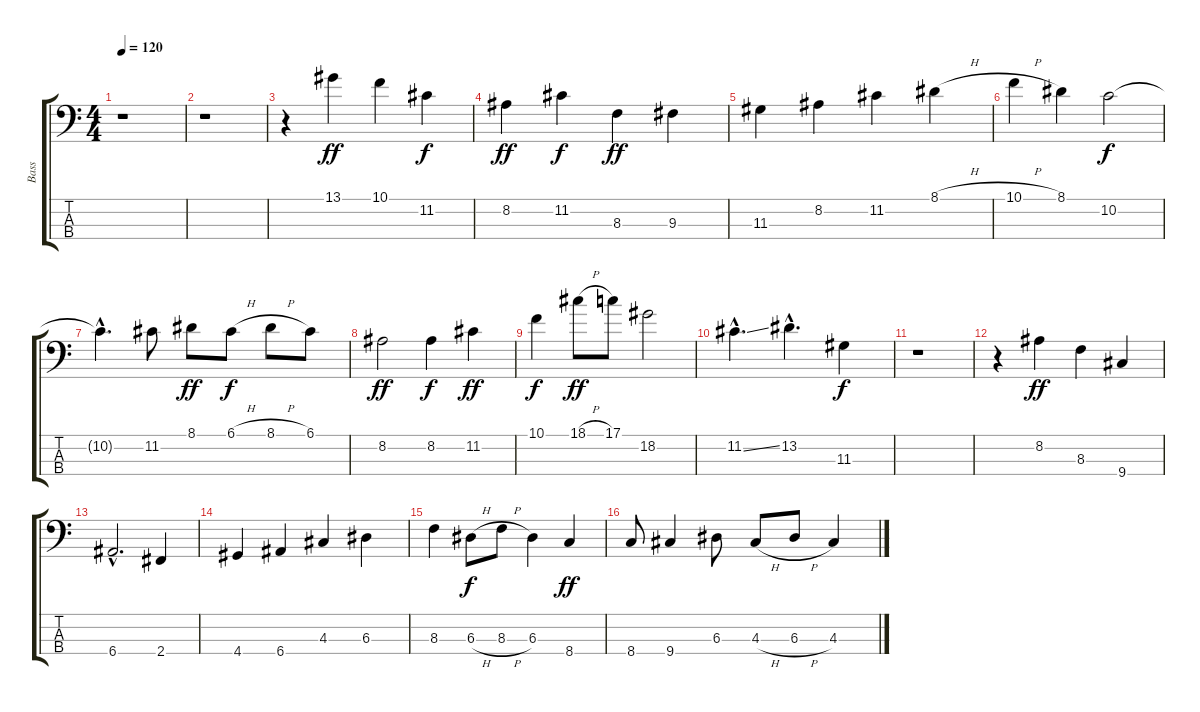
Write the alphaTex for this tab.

\track ("Bass" "Bass") {instrument fretlessbass}
\staff {score tabs}
\tuning (G2 D2 A1 E1) {hide}
\ts (4 4)
\tempo 120
\clef f4
\ks c
r.1{dy f} |
r.1 |
r.4 13.1.4{dy ff} 10.1.4 11.2.4{dy f} |
8.2.4{dy ff} 11.2.4{dy f} 8.3.4{dy ff} 9.3.4 |
11.3.4 8.2.4 11.2.4 8.1{h}.4 |
10.1{h}.4 8.1.4 10.2.2{dy f} |
10.2{hac t}.4{d} 11.2.8 8.1.8{dy ff} 6.1{h}.8{dy f} 8.1{h}.8 6.1.8 |
8.2.2{dy ff} 8.2.4{dy f} 11.2.4{dy ff} |
10.1.4{dy f} 18.1{h}.8{dy ff} 17.1.8 18.2.2 |
11.2{ss hac}.4{d} 13.2{hac}.4{d} 11.3.4{dy f} |
r.1 |
r.4 8.2.4{dy ff} 8.3.4 9.4.4 |
6.4{hac}.2{d} 2.4.4 |
4.4.4 6.4.4 4.3.4 6.3.4 |
8.3.4 6.3{h}.8{dy f} 8.3{h}.8 6.3.4 8.4.4{dy ff} |
8.4.8 9.4.4 6.3.8 4.3{h}.8 6.3{h}.8 4.3.4
